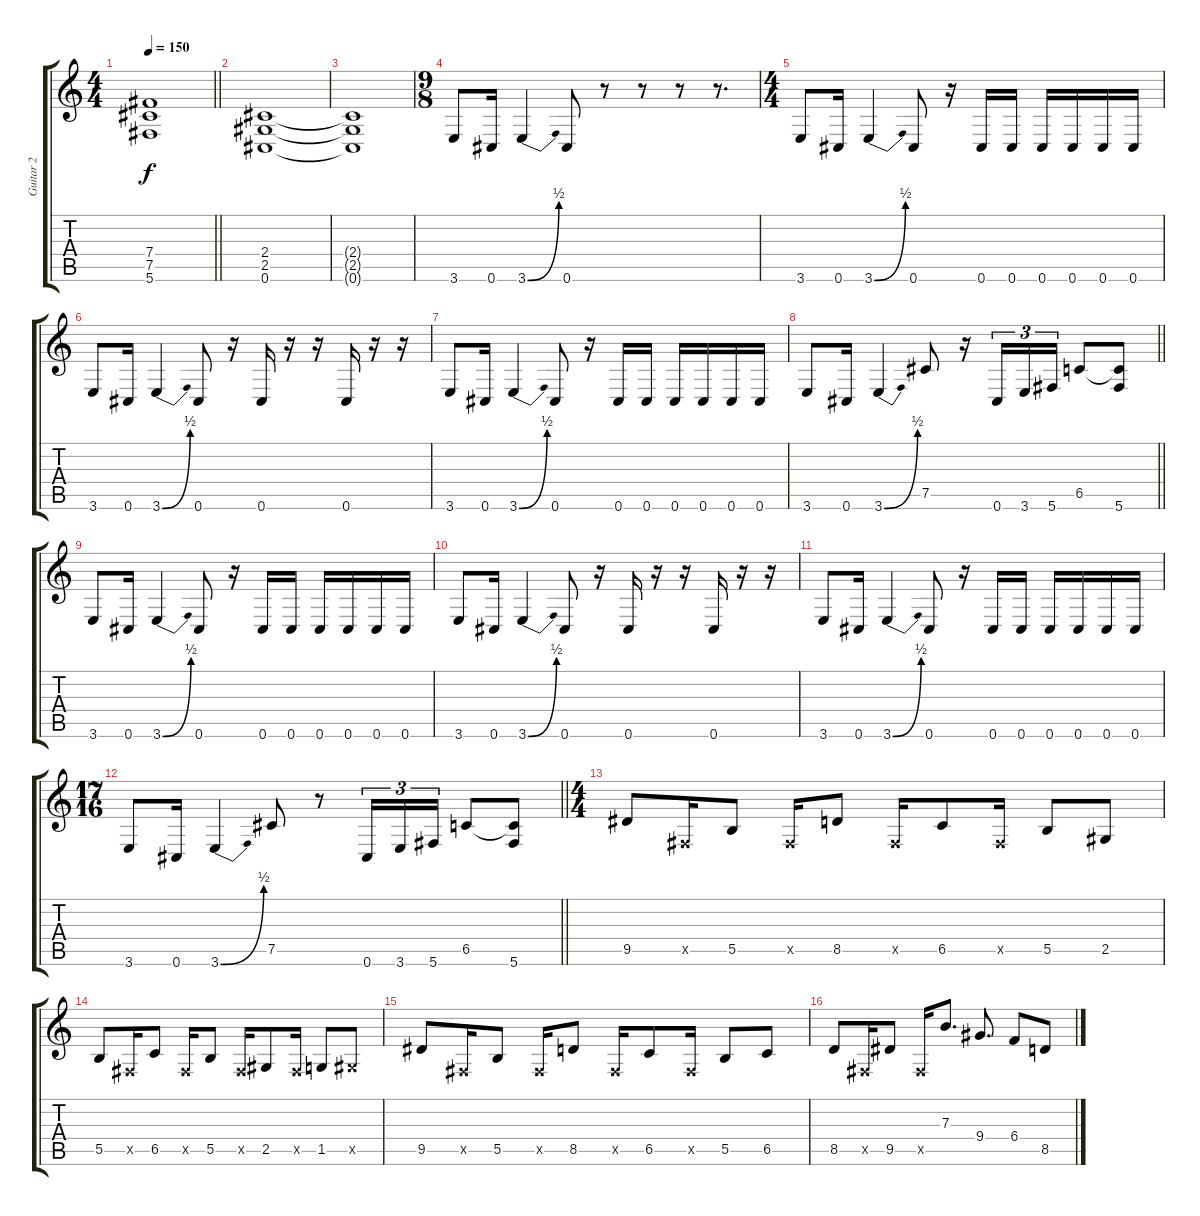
\track ("Guitar 2" "Guitar 2") {instrument distortionguitar}
\staff {score tabs}
\tuning (Db4 Ab3 E3 B2 Gb2 Db2) {hide}
\ts (4 4)
\tempo 150
\clef g2
\barLineRight lightlight
\ks c
(7.4 7.5 5.6).1{dy f} |
(2.4 2.5 0.6).1 |
(2.4{t} 2.5{t} 0.6{t}).1 |
\ts (9 8)
3.6.8 0.6.16 3.6{be (bend 0 0 60 2)}.4 0.6.8 r.8 r.8 r.8 r.8{d} |
\ts (4 4)
3.6.8 0.6.16 3.6{be (bend 0 0 60 2)}.4 0.6.8 r.16 0.6.16 0.6.16 0.6.16 0.6.16 0.6.16 0.6.16 |
3.6.8 0.6.16 3.6{be (bend 0 0 60 2)}.4 0.6.8 r.16 0.6.16 r.16 r.16 0.6.16 r.16 r.16 |
3.6.8 0.6.16 3.6{be (bend 0 0 60 2)}.4 0.6.8 r.16 0.6.16 0.6.16 0.6.16 0.6.16 0.6.16 0.6.16 |
\barLineRight lightlight
3.6.8 0.6.16 3.6{be (bend 0 0 60 2)}.4 7.5.8 r.16 0.6.16{tu (3 2)} 3.6.16{tu (3 2)} 5.6.16{tu (3 2)} 6.5.8 (6.5{t} 5.6).8 |
3.6.8 0.6.16 3.6{be (bend 0 0 60 2)}.4 0.6.8 r.16 0.6.16 0.6.16 0.6.16 0.6.16 0.6.16 0.6.16 |
3.6.8 0.6.16 3.6{be (bend 0 0 60 2)}.4 0.6.8 r.16 0.6.16 r.16 r.16 0.6.16 r.16 r.16 |
3.6.8 0.6.16 3.6{be (bend 0 0 60 2)}.4 0.6.8 r.16 0.6.16 0.6.16 0.6.16 0.6.16 0.6.16 0.6.16 |
\ts (17 16)
\barLineRight lightlight
3.6.8 0.6.16 3.6{be (bend 0 0 60 2)}.4 7.5.8 r.8 0.6.16{tu (3 2)} 3.6.16{tu (3 2)} 5.6.16{tu (3 2)} 6.5.8 (6.5{t} 5.6).8 |
\ts (4 4)
9.5.8 0.5{x}.16 5.5.8 0.5{x}.16 8.5.8 0.5{x}.16 6.5.8 0.5{x}.16 5.5.8 2.5.8 |
5.5.8 0.5{x}.16 6.5.8 0.5{x}.16 5.5.8 0.5{x}.16 2.5.8 0.5{x}.16 1.5.8 2.5{x}.8 |
9.5.8 0.5{x}.16 5.5.8 0.5{x}.16 8.5.8 0.5{x}.16 6.5.8 0.5{x}.16 5.5.8 6.5.8 |
8.5.8 0.5{x}.16 9.5.8 0.5{x}.16 7.3.8{d} 9.4.8{d} 6.4.8 8.5.8
